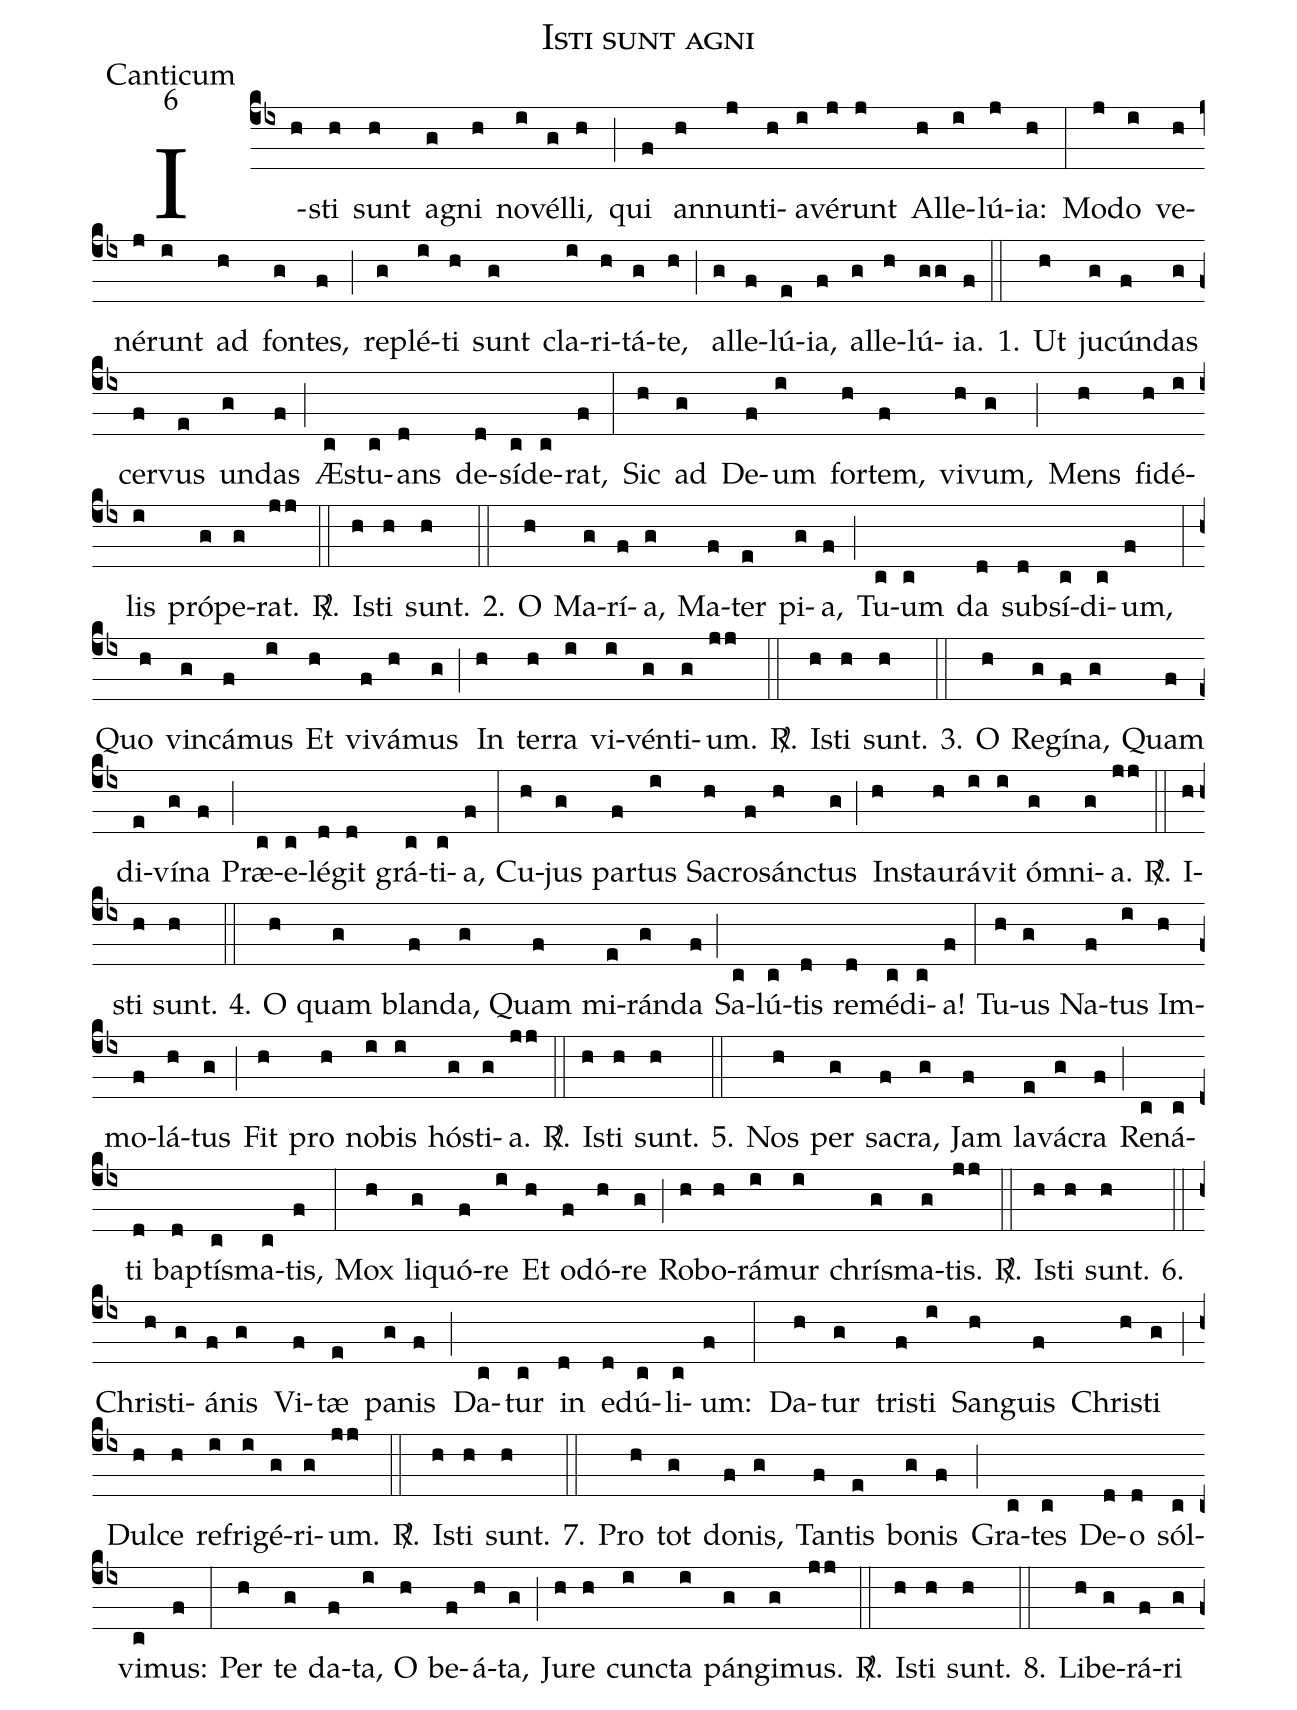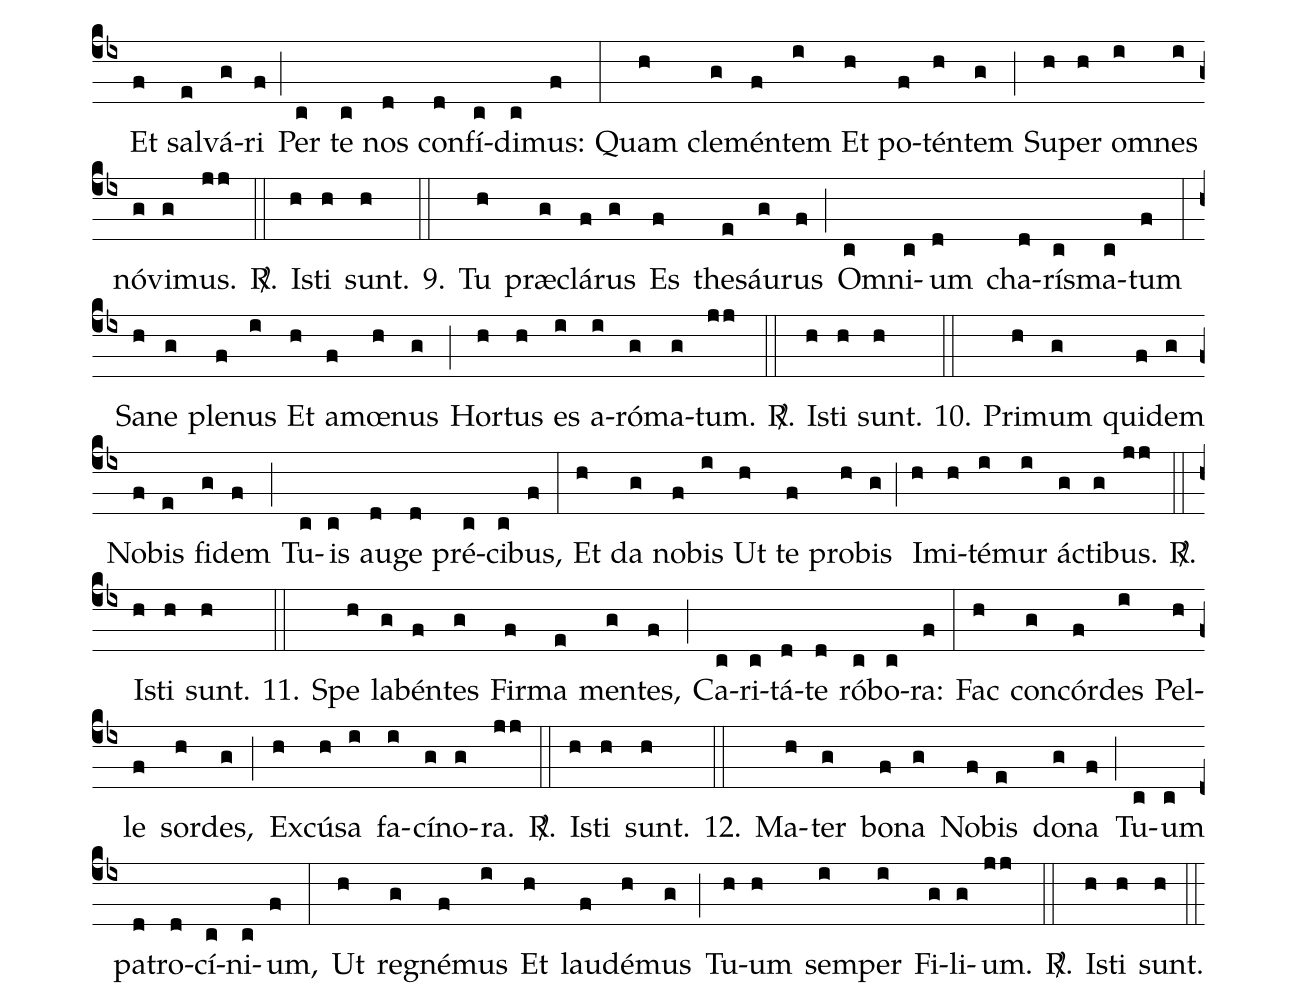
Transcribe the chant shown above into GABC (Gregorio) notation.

name:Isti sunt agni;
office-part:Canticum;
mode:6;
%%
(cb4) I(h)sti(h) sunt(h) a(g)gni(h) no(i)vél(g)li,(h) (;) qui(f) an(h)nun(j)ti(h)a(i)vé(j)runt(j) Al(h)le(i)lú(j)ia:(h) (:) Mo(j)do(i) ve(h)né(j)runt(i) ad(h) fon(g)tes,(f) (;) re(g)plé(i)ti(h) sunt(g) cla(i)ri(h)tá(g)te,(h) (;) al(g)le(f)lú(e)ia,(f) al(g)le(h)lú(gg)ia.(f) (::)
 1.() Ut(h) ju(g)cún(f)das(g) cer(f)vus(e) un(g)das(f) (;) Æ(c)stu(c)ans(d) de(d)sí(c)de(c)rat,(f) (:) Sic(h) ad(g) De(f)um(i) for(h)tem,(f) vi(h)vum,(g) (;) Mens(h) fi(h)dé(i)lis(i) pró(g)pe(g)rat.(jj)  <sp>R/</sp>.(::) I(h)sti(h) sunt.(h)
2.(::) O(h) Ma(g)rí(f)a,(g)
Ma(f)ter(e) pi(g)a,(f) (;)
Tu(c)um(c) da(d) sub(d)sí(c)di(c)um,(f) (:)
Quo(h) vin(g)cá(f)mus(i)
Et(h) vi(f)vá(h)mus(g) (;)
In(h) ter(h)ra(i) vi(i)vén(g)ti(g)um.(jj)
<sp>R/</sp>.(::) I(h)sti(h) sunt.(h)

3.(::) O(h) Re(g)gí(f)na,(g)
Quam(f) di(e)ví(g)na(f) (;)
Præ(c)e(c)lé(d)git(d) grá(c)ti(c)a,(f) (:)
Cu(h)jus(g) par(f)tus(i)
Sa(h)cro(f)sán(h)ctus(g) (;)
In(h)stau(h)rá(i)vit(i) óm(g)ni(g)a.(jj)
<sp>R/</sp>.(::) I(h)sti(h) sunt.(h)

4.(::) O(h) quam(g) blan(f)da,(g)
Quam(f) mi(e)rán(g)da(f) (;)
Sa(c)lú(c)tis(d) re(d)mé(c)di(c)a!(f) (:)
Tu(h)us(g) Na(f)tus(i)
Im(h)mo(f)lá(h)tus(g) (;)
Fit(h) pro(h) no(i)bis(i) hó(g)sti(g)a.(jj)
<sp>R/</sp>.(::) I(h)sti(h) sunt.(h)

5.(::) Nos(h) per(g) sa(f)cra,(g)
Jam(f) la(e)vá(g)cra(f) (;)
Re(c)ná(c)ti(d) bap(d)tís(c)ma(c)tis,(f) (:)
Mox(h) li(g)quó(f)re(i)
Et(h) o(f)dó(h)re(g) (;)
Ro(h)bo(h)rá(i)mur(i) chrís(g)ma(g)tis.(jj)
<sp>R/</sp>.(::) I(h)sti(h) sunt.(h)

6.(::) Chri(h)sti(g)á(f)nis(g)
Vi(f)tæ(e) pa(g)nis(f) (;)
Da(c)tur(c) in(d) e(d)dú(c)li(c)um:(f) (:)
Da(h)tur(g) tri(f)sti(i)
San(h)guis(f) Chri(h)sti(g) (;)
Dul(h)ce(h) re(i)fri(i)gé(g)ri(g)um.(jj)
<sp>R/</sp>.(::) I(h)sti(h) sunt.(h)

7.(::) Pro(h) tot(g) do(f)nis,(g)
Tan(f)tis(e) bo(g)nis(f) (;)
Gra(c)tes(c) De(d)o(d) sól(c)vi(c)mus:(f) (:)
Per(h) te(g) da(f)ta,(i)
O(h) be(f)á(h)ta,(g) (;)
Ju(h)re(h) cun(i)cta(i) pán(g)gi(g)mus.(jj)
<sp>R/</sp>.(::) I(h)sti(h) sunt.(h)

8.(::) Li(h)be(g)rá(f)ri(g)
Et(f) sal(e)vá(g)ri(f) (;)
Per(c) te(c) nos(d) con(d)fí(c)di(c)mus:(f) (:)
Quam(h) cle(g)mén(f)tem(i)
Et(h) po(f)tén(h)tem(g) (;)
Su(h)per(h) om(i)nes(i) nó(g)vi(g)mus.(jj)
<sp>R/</sp>.(::) I(h)sti(h) sunt.(h)

9.(::) Tu(h) præ(g)clá(f)rus(g)
Es(f) the(e)sáu(g)rus(f) (;)
Om(c)ni(c)um(d) cha(d)rís(c)ma(c)tum(f) (:)
Sa(h)ne(g) ple(f)nus(i)
Et(h) a(f)mœ(h)nus(g) (;)
Hor(h)tus(h) es(i) a(i)ró(g)ma(g)tum.(jj)
<sp>R/</sp>.(::) I(h)sti(h) sunt.(h)

10.(::) Pri(h)mum(g) qui(f)dem(g)
No(f)bis(e) fi(g)dem(f) (;)
Tu(c)is(c) au(d)ge(d) pré(c)ci(c)bus,(f) (:)
Et(h) da(g) no(f)bis(i)
Ut(h) te(f) pro(h)bis(g) (;)
I(h)mi(h)té(i)mur(i) á(g)cti(g)bus.(jj)
<sp>R/</sp>.(::) I(h)sti(h) sunt.(h)

11.(::) Spe(h) la(g)bén(f)tes(g)
Fir(f)ma(e) men(g)tes,(f) (;)
Ca(c)ri(c)tá(d)te(d) ró(c)bo(c)ra:(f) (:)
Fac(h) con(g)cór(f)des(i)
Pel(h)le(f) sor(h)des,(g) (;)
Ex(h)cú(h)sa(i) fa(i)cí(g)no(g)ra.(jj)
<sp>R/</sp>.(::) I(h)sti(h) sunt.(h)

12.(::) Ma(h)ter(g) bo(f)na(g)
No(f)bis(e) do(g)na(f) (;)
Tu(c)um(c) pa(d)tro(d)cí(c)ni(c)um,(f) (:)
Ut(h) re(g)gné(f)mus(i)
Et(h) lau(f)dé(h)mus(g) (;)
Tu(h)um(h) sem(i)per(i) Fi(g)li(g)um.(jj)
<sp>R/</sp>.(::) I(h)sti(h) sunt.(h) (::)
